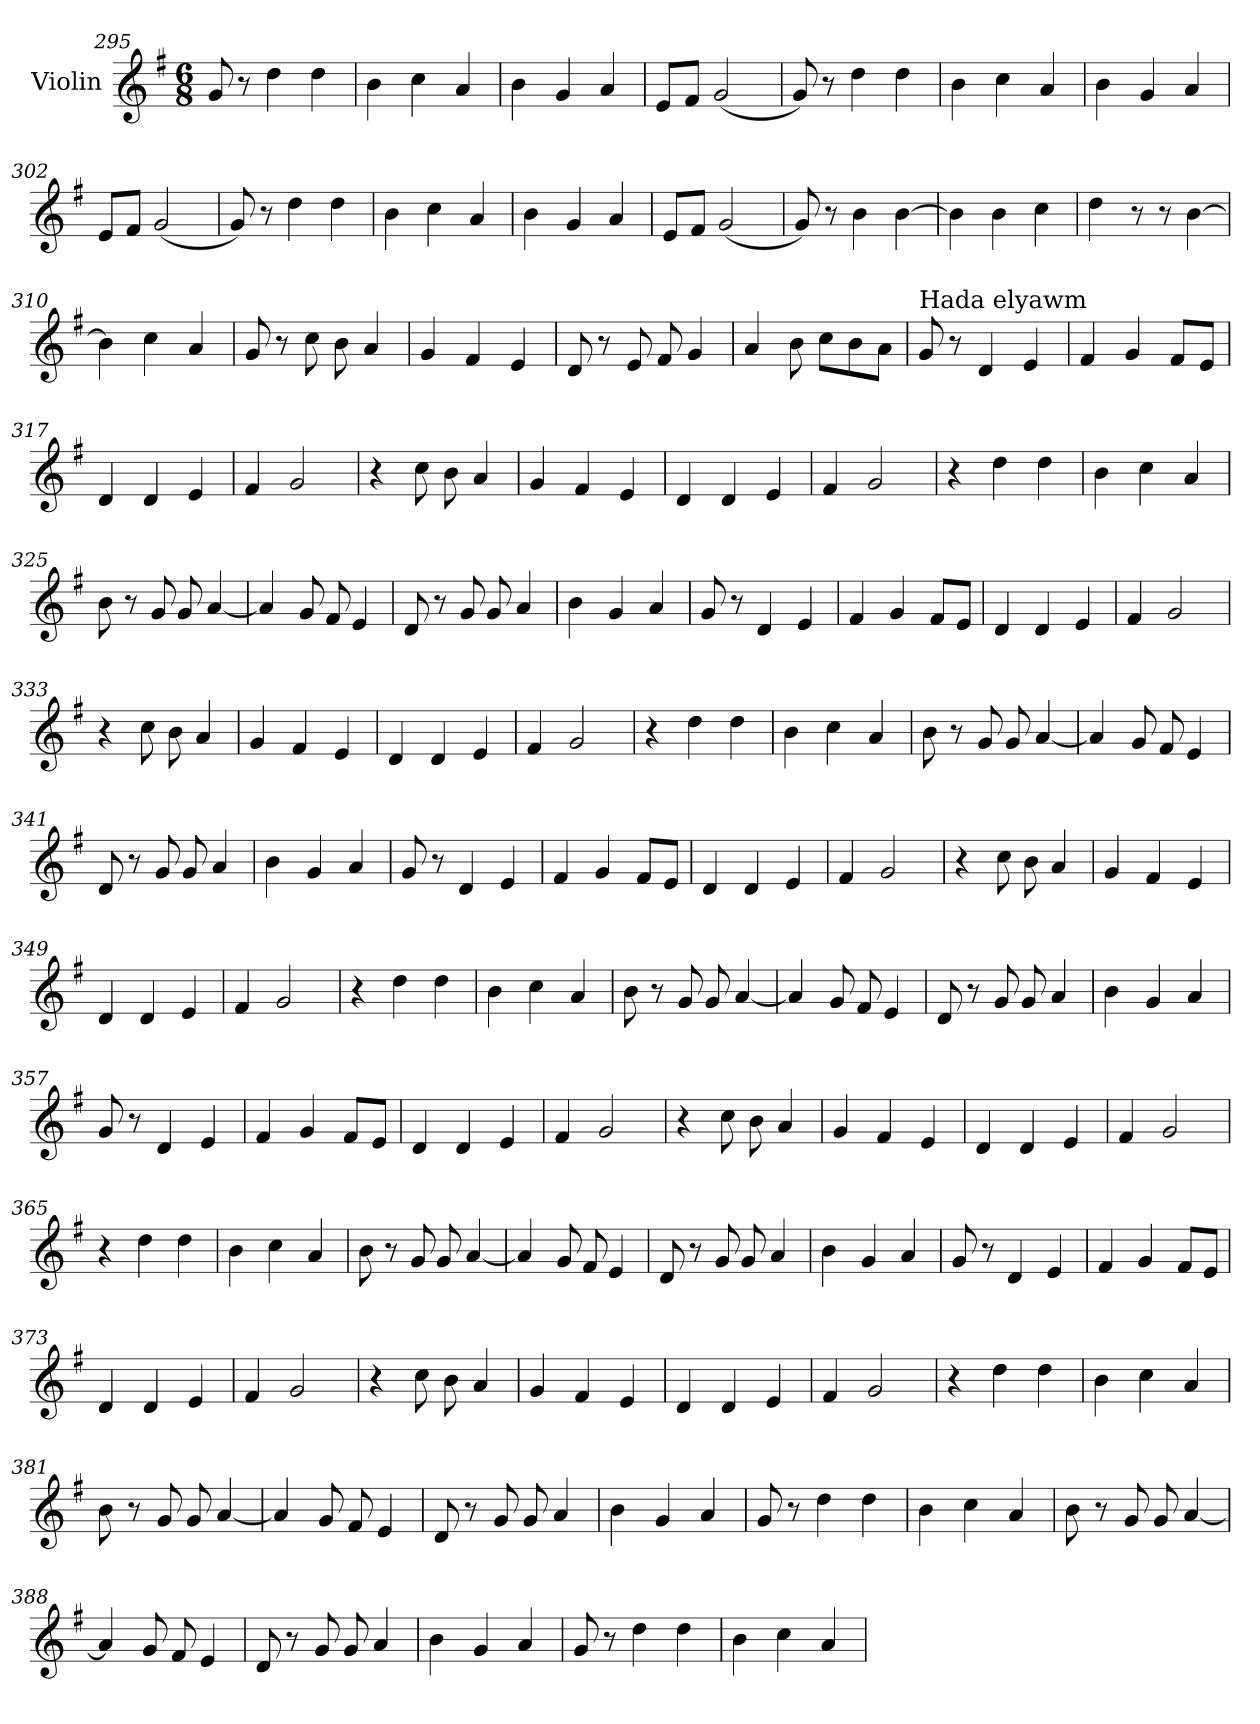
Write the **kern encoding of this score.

**kern
*part1
*staff1
*I"Violin
*clefG2
*k[f#]
*G:
*M6/8
=295
8g/
8r
4dd\
4dd\
=296
4b\
4cc\
4a/
!!LO:LB:g=z
=297
4b\
4g/
4a/
=298
8e/L
8f#/J
(<2g/
=299
8g/)
8r
4dd\
4dd\
=300
4b\
4cc\
4a/
=301
4b\
4g/
4a/
=302
8e/L
8f#/J
(<2g/
=303
8g/)
8r
4dd\
4dd\
!!LO:LB:g=z
=304
4b\
4cc\
4a/
=305
4b\
4g/
4a/
=306
8e/L
8f#/J
(<2g/
=307
8g/)
8r
4b\
[4b\
=308
4b\]
4b\
4cc\
=309
4dd\
8r
8r
[4b\
=310
4b\]
4cc\
4a/
!!LO:LB:g=z
=311
8g/
8r
8cc\
8b\
4a/
=312
4g/
4f#/
4e/
=313
8d/
8r
8e/
8f#/
4g/
=314
4a/
8b\
8cc\L
8b\
8a\J
=315
*MM150
!LO:TX:a:t=Hada elyawm
8g/
8r
4d/
4e/
=316
4f#/
4g/
8f#/L
8e/J
!!LO:LB:g=z
=317
4d/
4d/
4e/
=318
4f#/
2g/
=319
4r
8cc\
8b\
4a/
=320
4g/
4f#/
4e/
=321
4d/
4d/
4e/
=322
4f#/
2g/
=323
4r
4dd\
4dd\
!!LO:PB:g=z
=324
4b\
4cc\
4a/
=325
8b\
8r
8g/
8g/
[4a/
=326
4a/]
8g/
8f#/
4e/
=327
8d/
8r
8g/
8g/
4a/
=328
4b\
4g/
4a/
=329
8g/
8r
4d/
4e/
!!LO:LB:g=z
=330
4f#/
4g/
8f#/L
8e/J
=331
4d/
4d/
4e/
=332
4f#/
2g/
=333
4r
8cc\
8b\
4a/
=334
4g/
4f#/
4e/
=335
4d/
4d/
4e/
=336
4f#/
2g/
!!LO:LB:g=z
=337
4r
4dd\
4dd\
=338
4b\
4cc\
4a/
=339
8b\
8r
8g/
8g/
[4a/
=340
4a/]
8g/
8f#/
4e/
=341
8d/
8r
8g/
8g/
4a/
=342
4b\
4g/
4a/
!!LO:LB:g=z
=343
8g/
8r
4d/
4e/
=344
4f#/
4g/
8f#/L
8e/J
=345
4d/
4d/
4e/
=346
4f#/
2g/
=347
4r
8cc\
8b\
4a/
=348
4g/
4f#/
4e/
=349
4d/
4d/
4e/
!!LO:LB:g=z
=350
4f#/
2g/
=351
4r
4dd\
4dd\
=352
4b\
4cc\
4a/
=353
8b\
8r
8g/
8g/
[4a/
=354
4a/]
8g/
8f#/
4e/
=355
8d/
8r
8g/
8g/
4a/
=356
4b\
4g/
4a/
!!LO:LB:g=z
=357
8g/
8r
4d/
4e/
=358
4f#/
4g/
8f#/L
8e/J
=359
4d/
4d/
4e/
=360
4f#/
2g/
=361
4r
8cc\
8b\
4a/
=362
4g/
4f#/
4e/
=363
4d/
4d/
4e/
!!LO:LB:g=z
=364
4f#/
2g/
=365
4r
4dd\
4dd\
=366
4b\
4cc\
4a/
=367
8b\
8r
8g/
8g/
[4a/
=368
4a/]
8g/
8f#/
4e/
=369
8d/
8r
8g/
8g/
4a/
=370
4b\
4g/
4a/
!!LO:LB:g=z
=371
8g/
8r
4d/
4e/
=372
4f#/
4g/
8f#/L
8e/J
=373
4d/
4d/
4e/
=374
4f#/
2g/
=375
4r
8cc\
8b\
4a/
=376
4g/
4f#/
4e/
=377
4d/
4d/
4e/
!!LO:PB:g=z
=378
4f#/
2g/
=379
4r
4dd\
4dd\
=380
4b\
4cc\
4a/
=381
8b\
8r
8g/
8g/
[4a/
=382
4a/]
8g/
8f#/
4e/
=383
8d/
8r
8g/
8g/
4a/
=384
4b\
4g/
4a/
!!LO:LB:g=z
=385
8g/
8r
4dd\
4dd\
=386
4b\
4cc\
4a/
=387
8b\
8r
8g/
8g/
[4a/
=388
4a/]
8g/
8f#/
4e/
=389
8d/
8r
8g/
8g/
4a/
=390
4b\
4g/
4a/
!!LO:LB:g=z
=391
8g/
8r
4dd\
4dd\
=392
4b\
4cc\
4a/
=
*-
